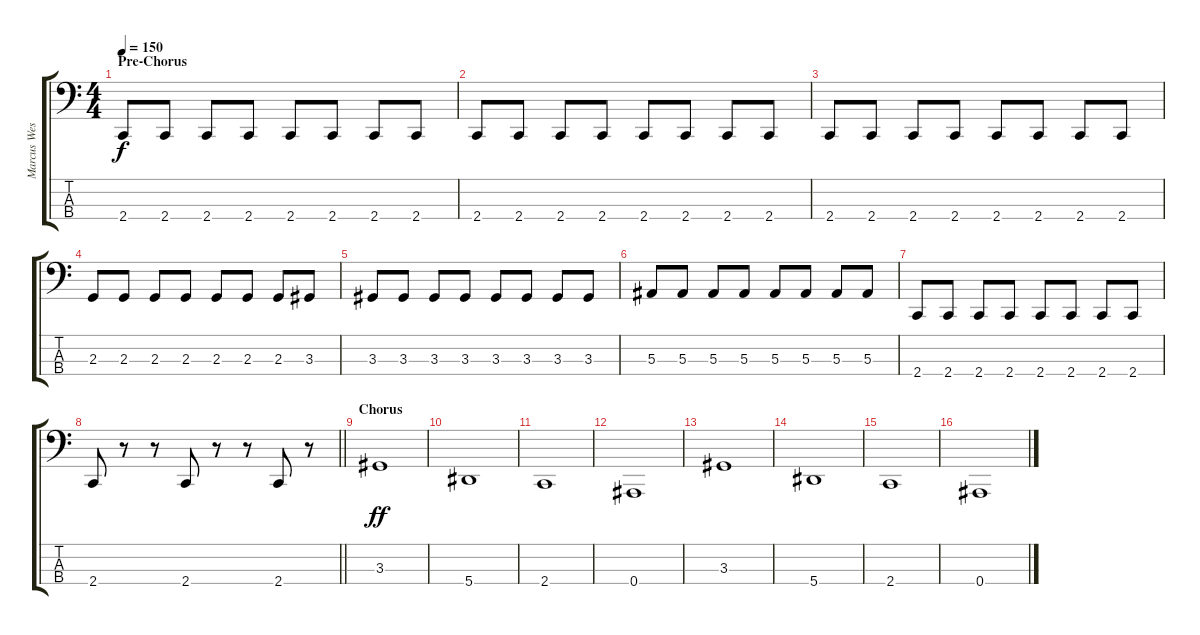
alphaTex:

\track ("Marcus Wesslen" "Marcus Wes") {instrument electricbassfinger}
\staff {score tabs}
\tuning (Eb2 Bb1 F1 Bb0) {hide}
\ts (4 4)
\section ("" "Pre-Chorus")
\tempo 150
\clef f4
\ks c
2.4.8{dy f} 2.4.8 2.4.8 2.4.8 2.4.8 2.4.8 2.4.8 2.4.8 |
2.4.8 2.4.8 2.4.8 2.4.8 2.4.8 2.4.8 2.4.8 2.4.8 |
2.4.8 2.4.8 2.4.8 2.4.8 2.4.8 2.4.8 2.4.8 2.4.8 |
2.3.8 2.3.8 2.3.8 2.3.8 2.3.8 2.3.8 2.3.8 3.3.8 |
3.3.8 3.3.8 3.3.8 3.3.8 3.3.8 3.3.8 3.3.8 3.3.8 |
5.3.8 5.3.8 5.3.8 5.3.8 5.3.8 5.3.8 5.3.8 5.3.8 |
2.4.8 2.4.8 2.4.8 2.4.8 2.4.8 2.4.8 2.4.8 2.4.8 |
\barLineRight lightlight
2.4.8 r.8 r.8 2.4.8 r.8 r.8 2.4.8 r.8 |
\section ("" "Chorus")
3.3.1{dy ff} |
5.4.1 |
2.4.1 |
0.4.1 |
3.3.1 |
5.4.1 |
2.4.1 |
0.4.1
